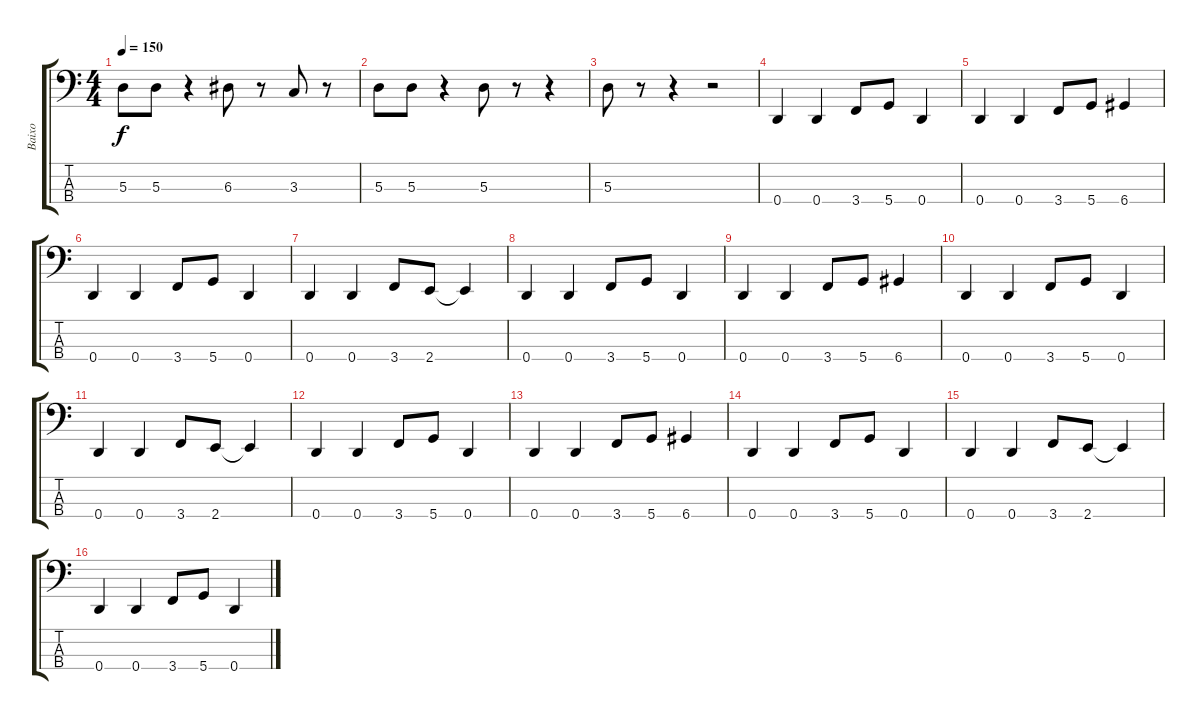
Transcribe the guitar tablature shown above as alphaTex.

\track ("Baixo" "Baixo") {instrument electricbasspick}
\staff {score tabs}
\tuning (G2 D2 A1 D1) {hide}
\ts (4 4)
\tempo 150
\clef f4
\ks c
5.3.8{dy f} 5.3.8 r.4 6.3.8 r.8 3.3.8 r.8 |
5.3.8 5.3.8 r.4 5.3.8 r.8 r.4 |
5.3.8 r.8 r.4 r.2 |
0.4.4 0.4.4 3.4.8 5.4.8 0.4.4 |
0.4.4 0.4.4 3.4.8 5.4.8 6.4.4 |
0.4.4 0.4.4 3.4.8 5.4.8 0.4.4 |
0.4.4 0.4.4 3.4.8 2.4.8 2.4{t}.4 |
0.4.4 0.4.4 3.4.8 5.4.8 0.4.4 |
0.4.4 0.4.4 3.4.8 5.4.8 6.4.4 |
0.4.4 0.4.4 3.4.8 5.4.8 0.4.4 |
0.4.4 0.4.4 3.4.8 2.4.8 2.4{t}.4 |
0.4.4 0.4.4 3.4.8 5.4.8 0.4.4 |
0.4.4 0.4.4 3.4.8 5.4.8 6.4.4 |
0.4.4 0.4.4 3.4.8 5.4.8 0.4.4 |
0.4.4 0.4.4 3.4.8 2.4.8 2.4{t}.4 |
0.4.4 0.4.4 3.4.8 5.4.8 0.4.4
